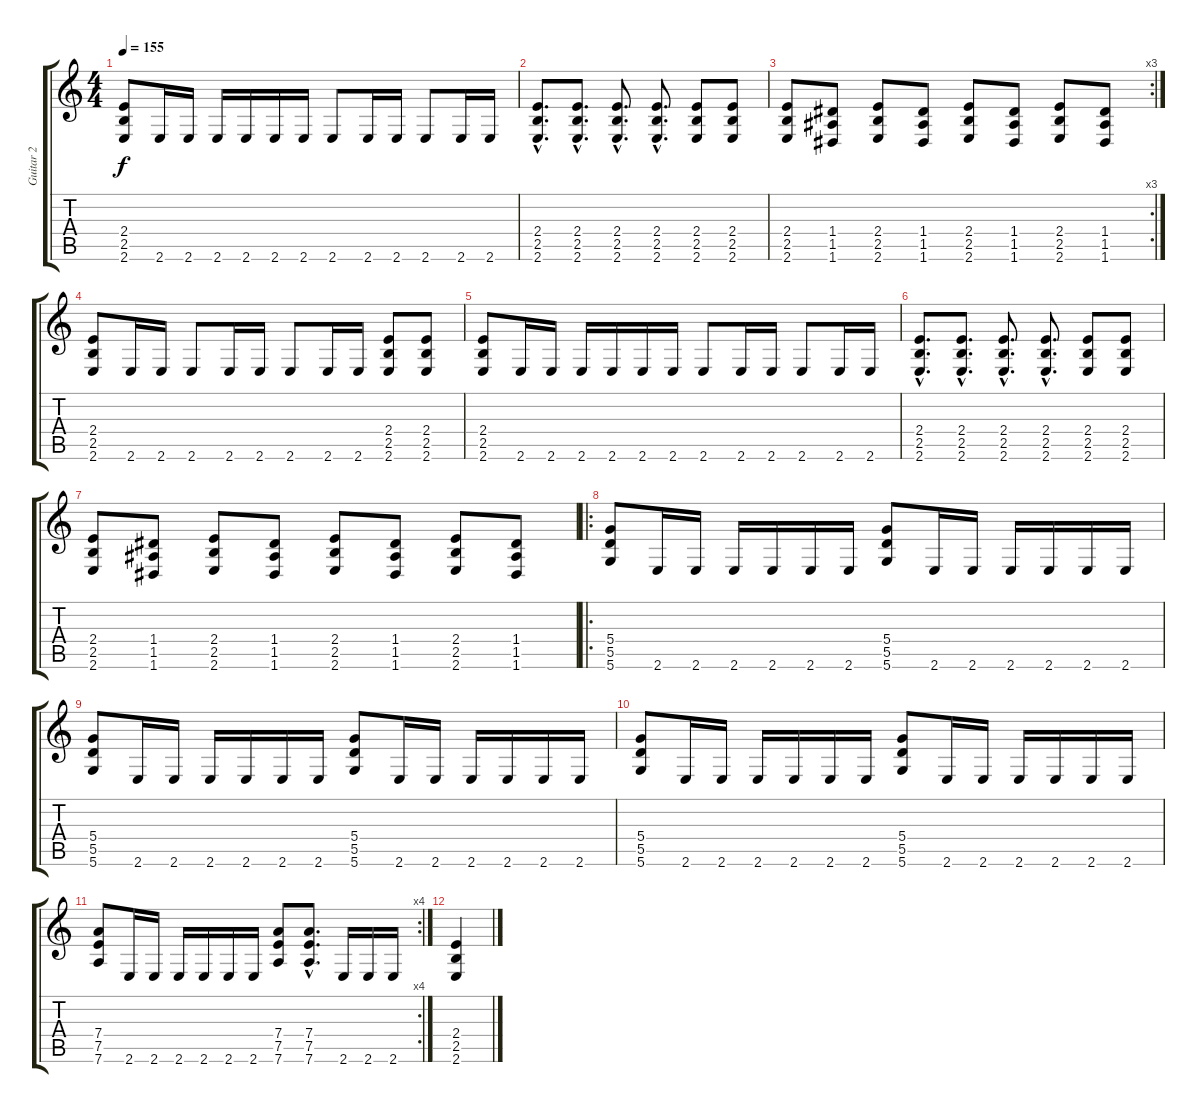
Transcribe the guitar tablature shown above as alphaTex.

\track ("Guitar 2" "Guitar 2") {instrument overdrivenguitar}
\staff {score tabs}
\tuning (E4 B3 G3 D3 A2 D2) {hide}
\ts (4 4)
\tempo 155
\clef g2
\ks c
(2.4 2.5 2.6).8{dy f} 2.6.16 2.6.16 2.6.16 2.6.16 2.6.16 2.6.16 2.6.8 2.6.16 2.6.16 2.6.8 2.6.16 2.6.16 |
(2.4{hac} 2.5{hac} 2.6{hac}).8{d} (2.4{hac} 2.5{hac} 2.6{hac}).8{d} (2.4{hac} 2.5{hac} 2.6{hac}).8{d} (2.4{hac} 2.5{hac} 2.6{hac}).8{d} (2.4 2.5 2.6).8 (2.4 2.5 2.6).8 |
\rc 3
(2.4 2.5 2.6).8 (1.4 1.5 1.6).8 (2.4 2.5 2.6).8 (1.4 1.5 1.6).8 (2.4 2.5 2.6).8 (1.4 1.5 1.6).8 (2.4 2.5 2.6).8 (1.4 1.5 1.6).8 |
(2.4 2.5 2.6).8 2.6.16 2.6.16 2.6.8 2.6.16 2.6.16 2.6.8 2.6.16 2.6.16 (2.4 2.5 2.6).8 (2.4 2.5 2.6).8 |
(2.4 2.5 2.6).8 2.6.16 2.6.16 2.6.16 2.6.16 2.6.16 2.6.16 2.6.8 2.6.16 2.6.16 2.6.8 2.6.16 2.6.16 |
(2.4{hac} 2.5{hac} 2.6{hac}).8{d} (2.4{hac} 2.5{hac} 2.6{hac}).8{d} (2.4{hac} 2.5{hac} 2.6{hac}).8{d} (2.4{hac} 2.5{hac} 2.6{hac}).8{d} (2.4 2.5 2.6).8 (2.4 2.5 2.6).8 |
(2.4 2.5 2.6).8 (1.4 1.5 1.6).8 (2.4 2.5 2.6).8 (1.4 1.5 1.6).8 (2.4 2.5 2.6).8 (1.4 1.5 1.6).8 (2.4 2.5 2.6).8 (1.4 1.5 1.6).8 |
\ro
(5.4 5.5 5.6).8 2.6.16 2.6.16 2.6.16 2.6.16 2.6.16 2.6.16 (5.4 5.5 5.6).8 2.6.16 2.6.16 2.6.16 2.6.16 2.6.16 2.6.16 |
(5.4 5.5 5.6).8 2.6.16 2.6.16 2.6.16 2.6.16 2.6.16 2.6.16 (5.4 5.5 5.6).8 2.6.16 2.6.16 2.6.16 2.6.16 2.6.16 2.6.16 |
(5.4 5.5 5.6).8 2.6.16 2.6.16 2.6.16 2.6.16 2.6.16 2.6.16 (5.4 5.5 5.6).8 2.6.16 2.6.16 2.6.16 2.6.16 2.6.16 2.6.16 |
\rc 4
(7.4 7.5 7.6).8 2.6.16 2.6.16 2.6.16 2.6.16 2.6.16 2.6.16 (7.4 7.5 7.6).8 (7.4{hac} 7.5{hac} 7.6{hac}).8{d} 2.6.16 2.6.16 2.6.16 |
(2.4 2.5 2.6).4{volume 0}
